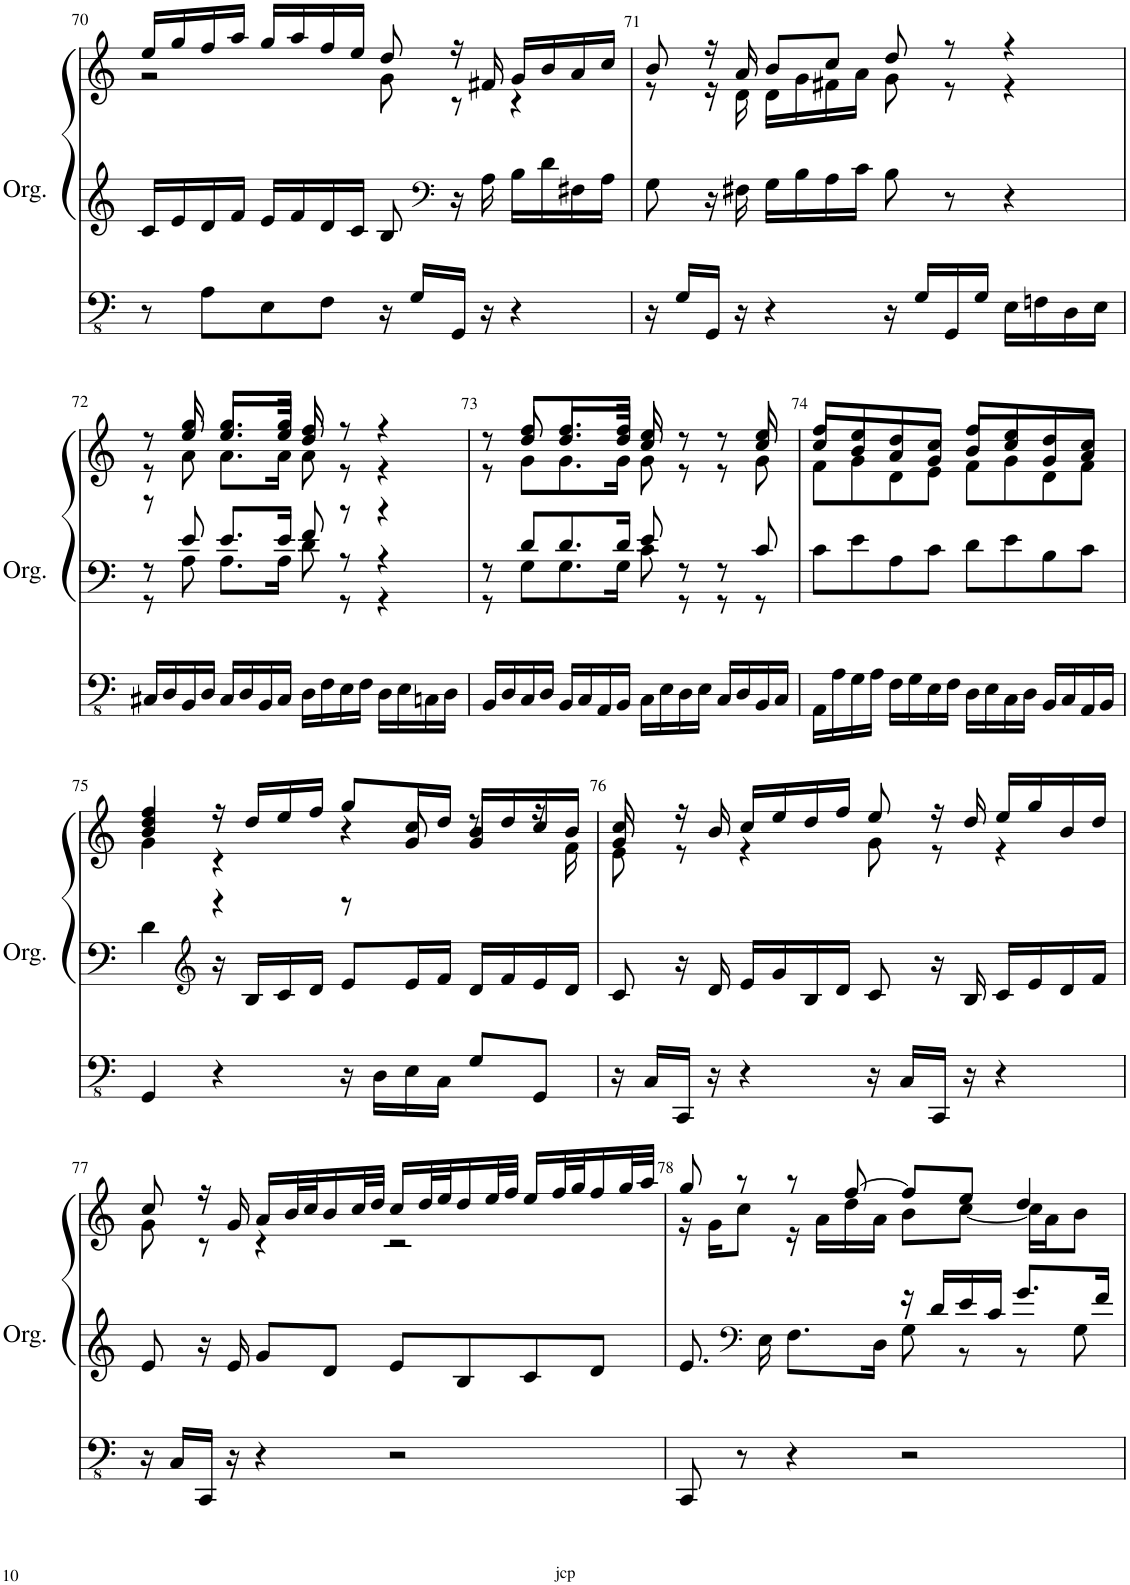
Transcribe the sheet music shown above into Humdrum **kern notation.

**kern	**kern	**kern
*part1	*part1	*part1
*staff3	*staff2	*staff1
*I"Orgue à tuyaux	*	*
*I'Org.	*	*
!!LO:PB:g=z
*clefFv4	*clefG2	*clefG2
*k[]	*k[]	*k[]
*M4/4	*M4/4	*M4/4
*met(c)	*met(c)	*met(c)
=70	=70	=70
*	*	*^
8r	16c/LL	16ee/LL	2r
.	16e/	16gg/	.
8AA\L	16d/	16ff/	.
.	16f/JJ	16aa/JJ	.
8EE\	16e/LL	16gg/LL	.
.	16f/	16aa/	.
8FF\J	16d/	16ff/	.
.	16c/JJ	16ee/JJ	.
16r	8B/	8dd/	8g\
16GG/LL	.	.	.
*	*clefF4	*	*
16GGG/JJ	16r	16r	8r
16r	16A\	16f#X/	.
4r	16B\LL	16g/LL	4r
.	16d\	16b/	.
.	16F#X\	16a/	.
.	16A\JJ	16cc/JJ	.
=71	=71	=71	=71
16r	8G\	8b/	8r
16GG/LL	.	.	.
16GGG/JJ	16r	16r	16r
16r	16F#X\	16a/	16d\
4r	16G\LL	8b/L	16d\LL
.	16B\	.	16g\
.	16A\	8cc/J	16f#X\
.	16c\JJ	.	16a\JJ
16r	8B\	8dd/	8g\
16GG/LL	.	.	.
16GGG/	8r	8r	8r
16GG/JJ	.	.	.
16EE\LL	4r	4r	4r
16FFn\	.	.	.
16DD\	.	.	.
16EE\JJ	.	.	.
!!LO:LB:g=z
=72	=72	=72	=72
*	*^	*	*^
16CC#X/LL	8r	8r	8r	8r	8r
16DD/	.	.	.	.	.
16BBB/	8e/	8A\	8gg/	8a\	8ee/
16DD/JJ	.	.	.	.	.
16CC#/LL	8.e/L	8.A\L	8.gg/L	8.a\L	8.ee/L
16DD/	.	.	.	.	.
16BBB/	.	.	.	.	.
16CC#/JJ	16e/Jk	16A\Jk	16gg/Jk	16a\Jk	16ee/Jk
16DD\LL	8f/	8d\	8ff/	8a\	8dd/
16FF\	.	.	.	.	.
16EE\	8r	8r	8r	8r	8r
16FF\JJ	.	.	.	.	.
16DD\LL	4r	4r	4r	4r	4r
16EE\	.	.	.	.	.
16CCn\	.	.	.	.	.
16DD\JJ	.	.	.	.	.
=73	=73	=73	=73	=73	=73
16BBB/LL	8r	8r	8r	8r	8ryy
16DD/	.	.	.	.	.
16CC/	8d/L	8G\L	8ff/L	8g\L	8dd/
16DD/JJ	.	.	.	.	.
16BBB/LL	8.d/	8.G\	8.ff/	8.g\	8.dd/L
16CC/	.	.	.	.	.
16AAA/	.	.	.	.	.
16BBB/JJ	16d/Jk	16G\Jk	16ff/Jk	16g\Jk	16dd/Jk
16CC\LL	8e/	8c\	8ee/	8g\	8cc/
16EE\	.	.	.	.	.
16DD\	8r	8r	8r	8r	4ryy
16EE\JJ	.	.	.	.	.
16CC/LL	8r	8r	8r	8r	.
16DD/	.	.	.	.	.
16BBB/	8c/	8r	8ee/	8g\	8cc/
16CC/JJ	.	.	.	.	.
*	*v	*v	*	*	*
=74	=74	=74	=74	=74
16AAA\LL	8c\L	8ff/L	8f\L	8cc/L
16AA\	.	.	.	.
16GG\	8e\	8ee/	8g\	8b/
16AA\JJ	.	.	.	.
16FF\LL	8A\	8dd/	8d\	8a/
16GG\	.	.	.	.
16EE\	8c\J	8cc/J	8e\J	8g/J
16FF\JJ	.	.	.	.
16DD\LL	8d\L	8ff/L	8f\L	8b/L
16EE\	.	.	.	.
16CC\	8e\	8ee/	8g\	8cc/
16DD\JJ	.	.	.	.
16BBB/LL	8B\	8dd/	8d\	8g/
16CC/	.	.	.	.
16AAA/	8c\J	8cc/J	8f\J	8a/J
16BBB/JJ	.	.	.	.
!!LO:LB:g=z	!!	!!
=75	=75	=75	=75	=75
4GGG/	4d\	4ff/	4g\	4b/ 4dd/
*	*clefG2	*	*	*
4r	16r	16r	4r	4r
.	16B/LL	16dd/LL	.	.
.	16c/	16ee/	.	.
.	16d/JJ	16ff/JJ	.	.
16r	8e/L	8gg/L	4r	8r
16DD\LL	.	.	.	.
16EE\	16e/L	16cc/L	.	8g/
16CC\JJ	16f/JJ	16dd/JJ	.	.
8GG/L	16d/LL	16b/LL	8r	4g/
.	16f/	16dd/	.	.
8GGG/J	16e/	16cc/	16r	.
.	16d/JJ	16b/JJ	16f\	.
=76	=76	=76	=76	=76
16r	8c/	8cc/	8e\	8g/
16CC/LL	.	.	.	.
16CCC/JJ	16r	16r	8r	2..ryy
16r	16d/	16b/	.	.
4r	16e/LL	16cc/LL	4r	.
.	16g/	16ee/	.	.
.	16B/	16dd/	.	.
.	16d/JJ	16ff/JJ	.	.
16r	8c/	8ee/	8g\	.
16CC/LL	.	.	.	.
16CCC/JJ	16r	16r	8r	.
16r	16B/	16dd/	.	.
4r	16c/LL	16ee/LL	4r	.
.	16e/	16gg/	.	.
.	16d/	16b/	.	.
.	16f/JJ	16dd/JJ	.	.
*	*	*	*v	*v
!!LO:LB:g=z
=77	=77	=77	=77
16r	8e/	8cc/	8g\
16CC/LL	.	.	.
16CCC/JJ	16r	16r	8r
16r	16e/	16g/	.
4r	8g/L	16a/LL	4r
.	.	32b/L	.
.	.	32cc/J	.
.	8d/J	16b/	.
.	.	32cc/L	.
.	.	32dd/JJJ	.
2r	8e/L	16cc/LL	2r
.	.	32dd/L	.
.	.	32ee/J	.
.	8B/	16dd/	.
.	.	32ee/L	.
.	.	32ff/JJJ	.
.	8c/	16ee/LL	.
.	.	32ff/L	.
.	.	32gg/J	.
.	8d/J	16ff/	.
.	.	32gg/L	.
.	.	32aa/JJJ	.
=78	=78	=78	=78
*	*^	*	*
8CCC/	8.e/	2ryy	8gg/	16r
.	.	.	.	16g\KL
8r	.	.	8r	8cc\J
*	*clefF4	*	*	*
.	16E\	.	.	.
4r	8.F\L	.	8r	16r
.	.	.	.	16a\LL
.	.	.	[8ff/	16dd\
.	16D\Jk	.	.	16a\JJ
2r	16r	8G\	8ff/L]	8b\L
.	16d/LL	.	.	.
.	16e/	8r	8ee/J	[8cc\J
.	16c/JJ	.	.	.
.	8.g/L	8r	4dd/	16cc\LL]
.	.	.	.	16a\J
.	.	8G\	.	8b\J
.	16f/Jk	.	.	.
*	*v	*v	*	*
*	*	*v	*v
=	=	=
*-	*-	*-
